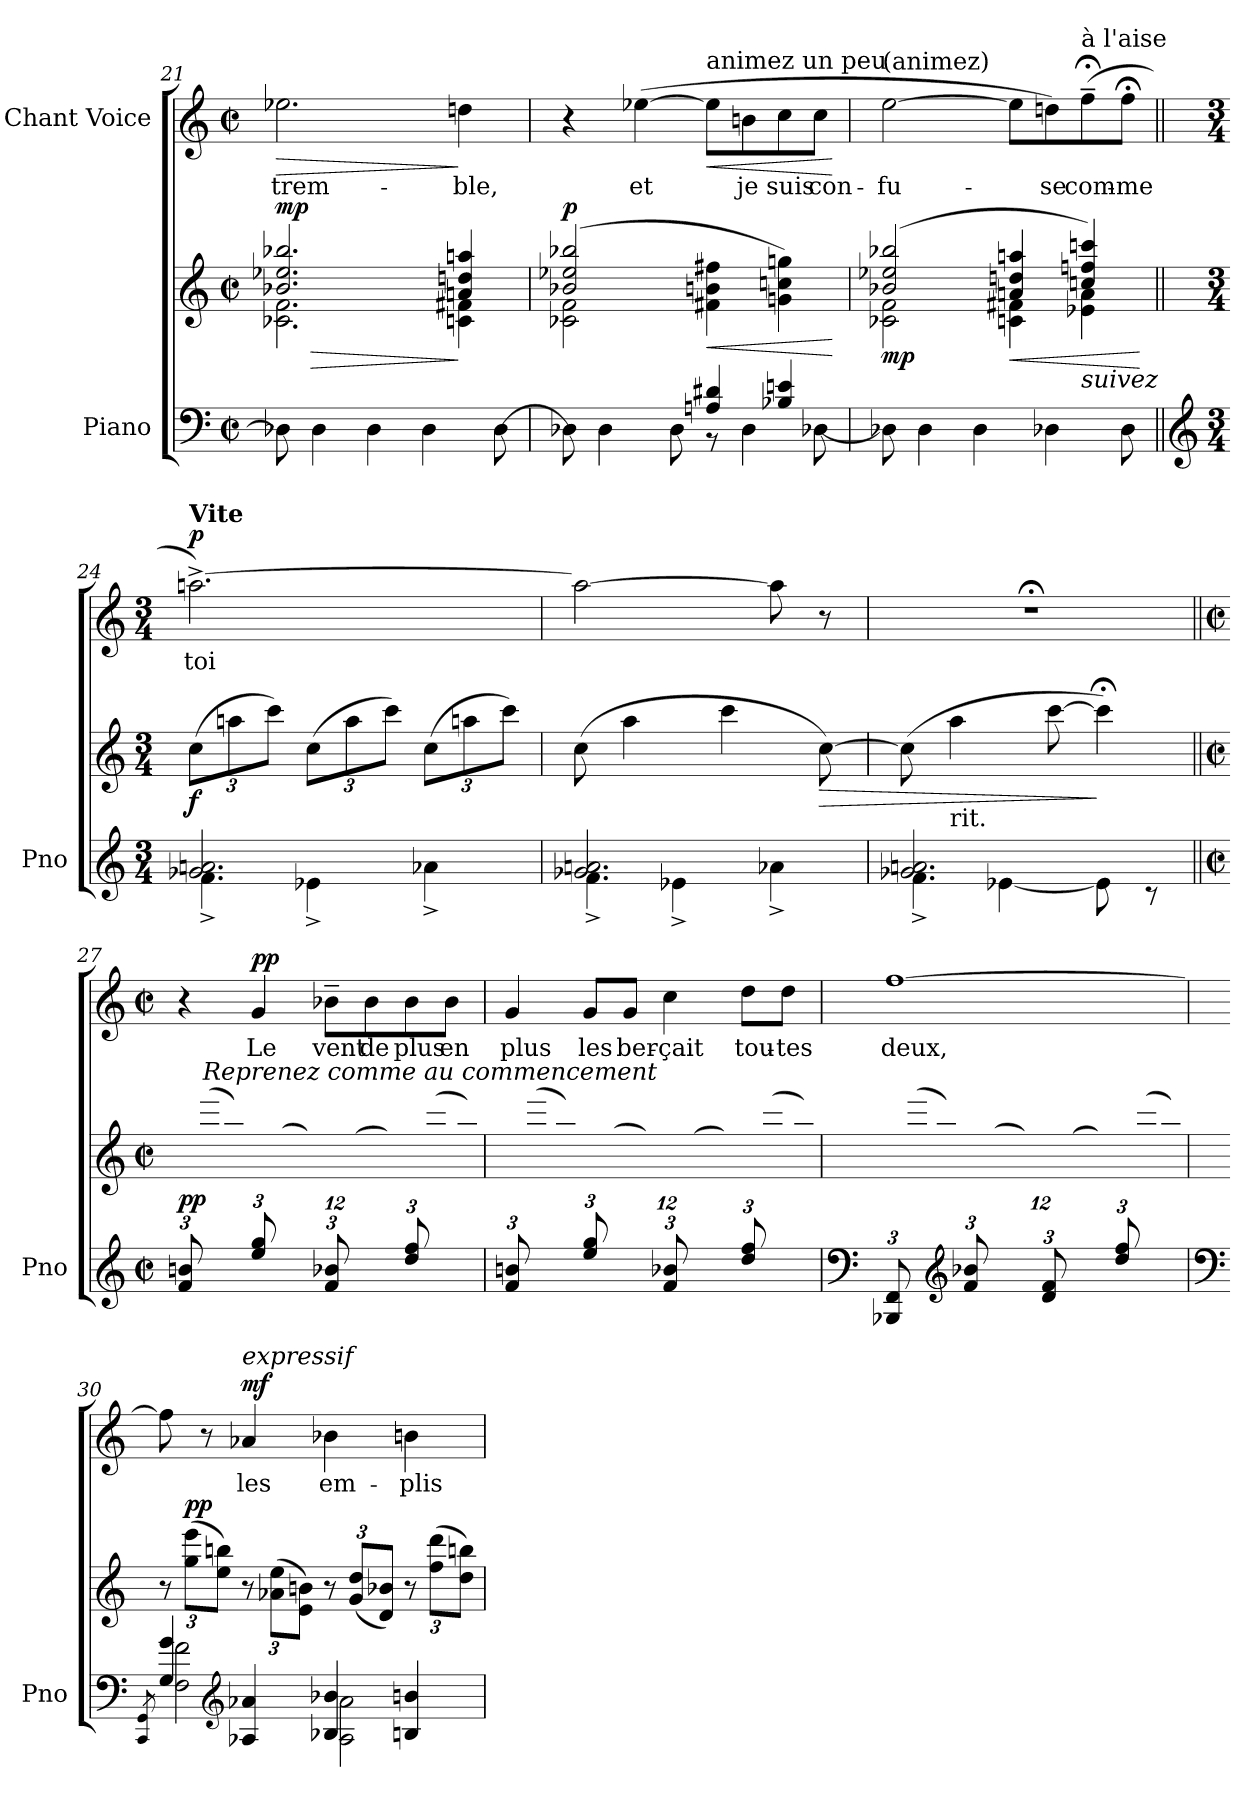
**kern	**kern	**dynam	**kern	**text	**dynam
*part2	*part2	*part2	*part1	*part1	*part1
*staff3	*staff2	*staff2/3	*staff1	*staff1	*staff1
*I"Piano	*	*	*I"Chant Voice	*	*
*I'Pno	*	*	*	*	*
*clefF4	*clefG2	*	*clefG2	*	*
*k[]	*k[]	*	*k[]	*	*
*M2/2	*M2/2	*	*M2/2	*	*
*met(c|)	*met(c|)	*	*met(c|)	*	*
=21	=21	=21	=21	=21	=21
!	!	!LO:HP:b	!	!LO:LY:b	!LO:HP:b
*	*^	*	*	*	*
!	!	!	!LO:DY:n=1:a	!	!	!
8D-X\]	2.b-X/ 2.ee-X/ 2.bb-X/	2.c-X\ 2.f\	> mp	2.ee-X\	trem-	>
4D-\	.	.	.	.	.	.
4D-\	.	.	.	.	.	.
4D-\	.	.	.	.	.	.
!	!	!	!	!	!LO:LY:b	!
.	4an/ 4ddn/ 4aan/	4cn\ 4f#X\	]	4ddn\	-ble,	]
[8D-\	.	.	.	.	.	.
=22	=22	=22	=22	=22	=22	=22
*^	*	*	*	*	*	*
!	!	!	!	!LO:DY:a	!	!	!
2ryy	8D-X\]	(>2b-X/ 2ee-X/ 2bb-X/	2c-X\ 2f\	p	4r	.	.
.	4D-\	.	.	.	.	.	.
!	!	!	!	!	!	!LO:LY:b	!
.	.	.	.	.	(>[4ee-X\	et	.
.	8D-\	.	.	.	.	.	.
*	*	*	*	*	*MM108	*	*
!	!	!	!	!	!LO:TX:a:t=animez  un  peu	!	!
!	!	!	!	!LO:HP:b	!	!	!LO:HP:b
4An/ 4d#X/	8rBB	4f#X\ 4bn\ 4ff#X\	2ryy	<	8ee-\L]	.	<
!	!	!	!	!	!	!LO:LY:b	!
.	4D-\	.	.	.	8bn\	je	.
!	!	!	!	!	!	!LO:LY:b	!
4B-X/ 4en/	.	4gn\ 4ccn\ 4ggn\)	.	.	8cc\	suis	.
!	!	!	!	!	!	!LO:LY:b	!
.	[8D-X\	.	.	.	8cc\J	con-	.
*v	*v	*	*	*	*	*	*
*	*v	*v	*	*	*	*
.	.	[	.	.	[
!!LO:LB:g=z
=23	=23	=23	=23	=23	=23
*	*	*	*MM114	*	*
*	*^	*	*	*	*
!	!	!	!	!LO:TX:a:t=(animez)	!	!
!	!	!	!LO:DY:b	!	!LO:LY:b	!
8D-X\]	(>2b-X/ 2ee-X/ 2bb-X/	2c-X\ 2f\	mp	[2ee\	-fu-	.
4D-\	.	.	.	.	.	.
4D-\	.	.	.	.	.	.
!	!	!	!LO:HP:b	!	!	!
.	4an/ 4ddn/ 4aan/	4cn\ 4f#X\	<	8ee\L]	.	.
!	!	!	!	!	!LO:LY:b	!
4D-X\	.	.	.	8ddn\)	-se	.
!	!	!	!	!LO:TX:a:t=à l'aise	!	!
!	!LO:TX:b:i:t=suivez	!	!	!	!	!
!	!	!	!	!	!LO:LY:b	!
.	4ccn/ 4ffn/ 4cccn/)	4e-X\ 4a\	.	(>8ff;<~\	com-	.
!	!	!	!	!	!LO:LY:b	!
8D-\	.	.	.	8ff;<\J	-me	.
*	*v	*v	*	*	*	*
.	.	[	.	.	.
=24||	=24||	=24||	=24||	=24||	=24||
*clefG2	*	*	*	*	*
*M3/4	*M3/4	*	*M3/4	*	*
*^	*	*	*	*	*
*	*	*Xbrackettup	*	*	*	*
*v	*v	*	*	*	*	*
*	*	*	*MM118	*	*
*^	*	*	*	*	*
!	!	!	!	!LO:TX:a:B:t=Vite	!	!
!	!	!	!LO:DY:b	!	!LO:LY:b	!LO:DY:a
2.g-X/ 2.an/	4f^\	(>12cc\L	f	[2.aan^\)	toi	p
.	.	12aan\	.	.	.	.
.	.	12ccc\J)	.	.	.	.
.	4e-X^\	(>12cc\L	.	.	.	.
.	.	12aa\	.	.	.	.
.	.	12ccc\J)	.	.	.	.
.	4a-X^\	(>12cc\L	.	.	.	.
.	.	12aan\	.	.	.	.
.	.	12ccc\J)	.	.	.	.
=25	=25	=25	=25	=25	=25	=25
2.g-X/ 2.an/	4f^\	(>8cc\	.	2aa\_	.	.
.	.	4aa\	.	.	.	.
.	4e-X^\	.	.	.	.	.
.	.	4ccc\	.	.	.	.
.	4a-X^\	.	.	8aa\]	.	.
!	!	!	!LO:HP:b	!	!	!
.	.	[8cc\)	>	8r	.	.
=26	=26	=26	=26	=26	=26	=26
*	*	*	*	*MM100	*	*
*	*	*	*	*^	*	*
2.g-X/ 2.an/	4f^\	(>8cc\]	.	2.r;<	4.ryy	.	.
!	!	!LO:TX:b:t=rit.	!	!	!	!	!
.	.	4aa\	.	.	.	.	.
.	[4e-X\	.	.	.	.	.	.
*	*	*	*	*MM70	*	*	*
.	.	[8ccc\	.	.	4.ryy	.	.
.	8e-\]	4ccc;<\])	]	.	.	.	.
.	8r	.	.	.	.	.	.
*	*	*	*	*v	*v	*	*
!!LO:PB:g=z
=27||	=27||	=27||	=27||	=27||	=27||	=27||
*M2/2	*	*M2/2	*	*M2/2	*	*
*met(c|)	*	*met(c|)	*	*met(c|)	*	*
*Xbrackettup	*	*	*	*	*	*
*	*	*	*	*MM110	*	*
*	*	*	*	*^	*	*
!	!	!	!	!LO:TX:a:i:t=Reprenez comme au commencement	!	!	!
!	!	!	!LO:DY:a=2	!	!	!	!
*	*	*	*	*v	*v	*	*
12f/ 12bn/L	1ryy	12ryy	pp	4r	.	.
!	!	!LO:TX:a:i:t=Reprenez comme au commencement	!	!	!	!
6ryy	.	(>12ggn\ 12eeen\	.	.	.	.
.	.	12ee\' 12bb\'J)	.	.	.	.
!	!	!	!	!	!LO:LY:b	!LO:DY:a
12ee/ 12gg/L	.	12ryy	.	4g/	Le	pp
6ryy	.	(>12g\ 12ee\	.	.	.	.
.	.	12e\' 12b\'J)	.	.	.	.
!	!	!	!	!	!LO:LY:b	!
12f/ 12b-X/L	.	12ryy	.	8b-X~\L	vent	.
6ryy	.	(>12g\ 12dd\	.	.	.	.
!	!	!	!	!	!LO:LY:b	!
.	.	.	.	8b-\	de	.
.	.	12d\' 12b-X\'J)	.	.	.	.
!	!	!	!	!	!LO:LY:b	!
12dd/ 12ff/L	.	12ryy	.	8b-\	plus	.
6ryy	.	(>12gg\ 12ddd\	.	.	.	.
!	!	!	!	!	!LO:LY:b	!
.	.	.	.	8b-\J	en	.
.	.	12dd\' 12bb-X\'J)	.	.	.	.
=28	=28	=28	=28	=28	=28	=28
!	!	!	!	!	!LO:LY:b	!
12f/ 12bn/L	1ryy	12ryy	.	4g/	plus	.
6ryy	.	(>12gg\ 12eee\	.	.	.	.
.	.	12ee\' 12bbn\'J)	.	.	.	.
!	!	!	!	!	!LO:LY:b	!
12ee/ 12gg/L	.	12ryy	.	8g/L	les	.
6ryy	.	(>12g\ 12ee\	.	.	.	.
!	!	!	!	!	!LO:LY:b	!
.	.	.	.	8g/J	ber-	.
.	.	12e\' 12b\'J)	.	.	.	.
!	!	!	!	!	!LO:LY:b	!
12f/ 12b-X/L	.	12ryy	.	4cc\	-çait	.
6ryy	.	(>12g\ 12dd\	.	.	.	.
.	.	12d\' 12b-X\'J)	.	.	.	.
!	!	!	!	!	!LO:LY:b	!
12dd/ 12ff/L	.	12ryy	.	8dd\L	tou-	.
6ryy	.	(>12gg\ 12ddd\	.	.	.	.
!	!	!	!	!	!LO:LY:b	!
.	.	.	.	8dd\J	-tes	.
.	.	12dd\' 12bb-X\'J)	.	.	.	.
=29	=29	=29	=29	=29	=29	=29
*clefF4	*	*	*	*	*	*
!	!	!	!	!	!LO:LY:b	!
12BBB-X/ 12FF/L	4ryy	12ryy	.	[1ff	deux,	.
6ryy	.	(>12gg\ 12eee\	.	.	.	.
.	.	12ee\' 12bbn\'J)	.	.	.	.
*clefG2	*	*	*	*	*	*
12f/ 12b-X/L	4rFyy	12ryy	.	.	.	.
6ryy	.	(>12g\ 12ee\	.	.	.	.
.	.	12e\' 12b-X\'J)	.	.	.	.
12d/ 12f/L	4rFyy	12ryy	.	.	.	.
6ryy	.	(>12f\ 12dd\	.	.	.	.
.	.	12d\' 12b-\'J)	.	.	.	.
12dd/ 12ff/L	4rFyy	12ryy	.	.	.	.
6ryy	.	(>12ff\ 12ddd\	.	.	.	.
.	.	12dd\' 12bb\'J)	.	.	.	.
!!LO:LB:g=z
=30	=30	=30	=30	=30	=30	=30
*clefF4	*	*	*	*	*	*
*	*	*	*	*MM104	*	*
.	8qCC/ 8qGG/	.	.	.	.	.
4G/ 4g/	2F\ 2f\	12r	.	8ff\]	.	.
!	!	!	!LO:DY:a	!	!	!
.	.	(>12gg\ 12eee\L	pp	.	.	.
.	.	.	.	8r	.	.
!	!	!	!LO:DY:a	!	!	!
!	!	!	!LO:DY:n=1:a	!	!	!
.	.	12ee\ 12bbn\J)	mf other-dynamics	.	.	.
*clefG2	*	*	*	*	*	*
!	!	!	!	!LO:TX:a:i:t=expressif	!	!
!	!	!	!	!	!LO:LY:b	!LO:DY:a
4A-X/ 4a-X/	.	12r	.	4a-X/	les	mf
.	.	(>12a-X\ 12ee\L	.	.	.	.
.	.	12e\ 12bn\J)	.	.	.	.
!	!	!	!	!	!LO:LY:b	!
4B-X/ 4b-X/	2A-\ 2a-\	12r	.	4b-X\	em-	.
.	.	(<12g/ 12dd/L	.	.	.	.
.	.	12d/ 12b-X/J)	.	.	.	.
!	!	!	!	!	!LO:LY:b	!
4Bn/ 4bn/	.	12r	.	4bn\	-plis-	.
.	.	(>12ff\ 12ddd\L	.	.	.	.
.	.	12dd\ 12bbn\J)	.	.	.	.
*v	*v	*	*	*	*	*
=	=	=	=	=	=
*-	*-	*-	*-	*-	*-
